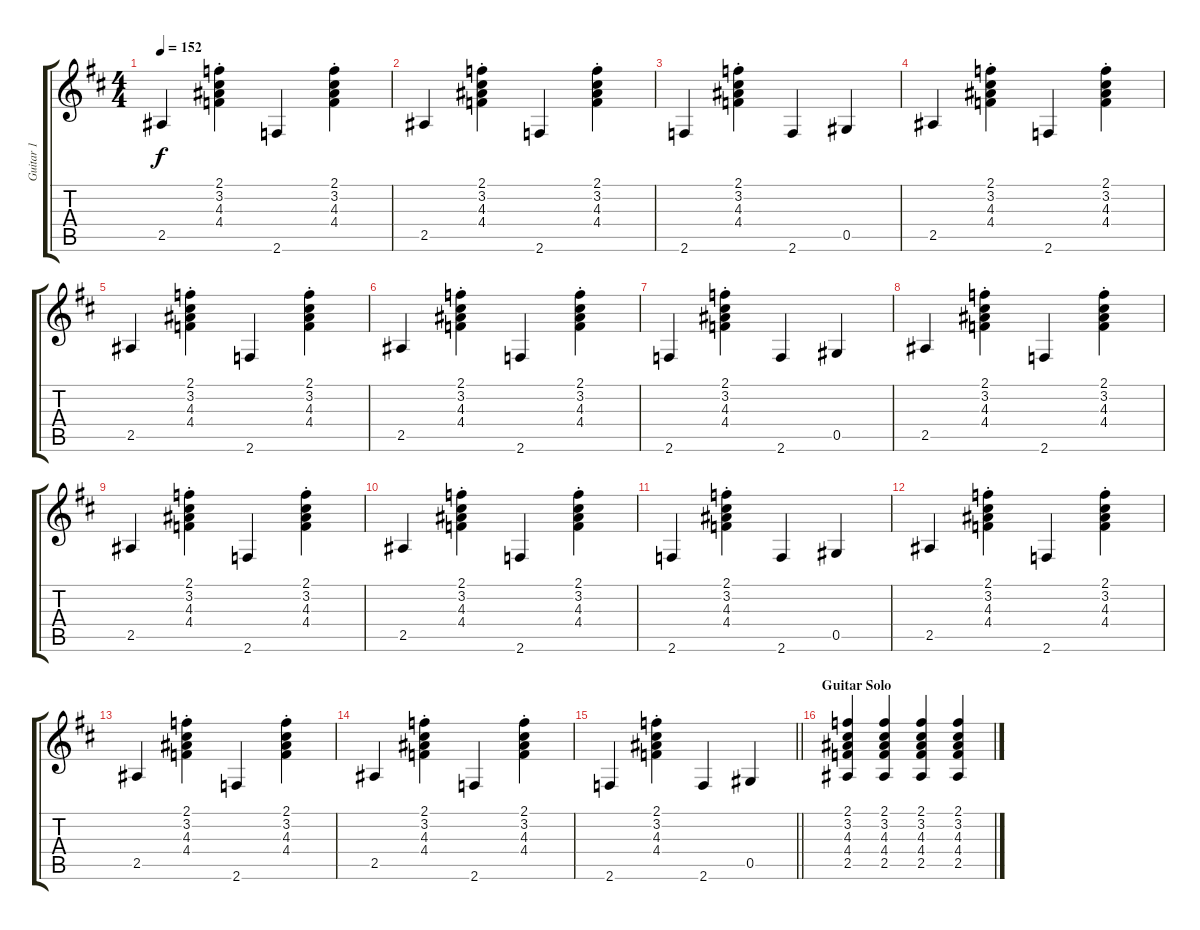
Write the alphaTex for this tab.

\track ("Guitar 1" "Guitar 1") {instrument acousticguitarnylon}
\staff {score tabs}
\tuning (Eb4 Bb3 Gb3 Db3 Ab2 Eb2) {hide}
\ts (4 4)
\tempo 152
\clef g2
\ks d
2.5.4{dy f} (2.1{st} 3.2{st} 4.3{st} 4.4{st}).4 2.6.4 (2.1{st} 3.2{st} 4.3{st} 4.4{st}).4 |
2.5.4 (2.1{st} 3.2{st} 4.3{st} 4.4{st}).4 2.6.4 (2.1{st} 3.2{st} 4.3{st} 4.4{st}).4 |
2.6.4 (2.1{st} 3.2{st} 4.3{st} 4.4{st}).4 2.6.4 0.5.4 |
2.5.4 (2.1{st} 3.2{st} 4.3{st} 4.4{st}).4 2.6.4 (2.1{st} 3.2{st} 4.3{st} 4.4{st}).4 |
2.5.4 (2.1{st} 3.2{st} 4.3{st} 4.4{st}).4 2.6.4 (2.1{st} 3.2{st} 4.3{st} 4.4{st}).4 |
2.5.4 (2.1{st} 3.2{st} 4.3{st} 4.4{st}).4 2.6.4 (2.1{st} 3.2{st} 4.3{st} 4.4{st}).4 |
2.6.4 (2.1{st} 3.2{st} 4.3{st} 4.4{st}).4 2.6.4 0.5.4 |
2.5.4 (2.1{st} 3.2{st} 4.3{st} 4.4{st}).4 2.6.4 (2.1{st} 3.2{st} 4.3{st} 4.4{st}).4 |
2.5.4 (2.1{st} 3.2{st} 4.3{st} 4.4{st}).4 2.6.4 (2.1{st} 3.2{st} 4.3{st} 4.4{st}).4 |
2.5.4 (2.1{st} 3.2{st} 4.3{st} 4.4{st}).4 2.6.4 (2.1{st} 3.2{st} 4.3{st} 4.4{st}).4 |
2.6.4 (2.1{st} 3.2{st} 4.3{st} 4.4{st}).4 2.6.4 0.5.4 |
2.5.4 (2.1{st} 3.2{st} 4.3{st} 4.4{st}).4 2.6.4 (2.1{st} 3.2{st} 4.3{st} 4.4{st}).4 |
2.5.4 (2.1{st} 3.2{st} 4.3{st} 4.4{st}).4 2.6.4 (2.1{st} 3.2{st} 4.3{st} 4.4{st}).4 |
2.5.4 (2.1{st} 3.2{st} 4.3{st} 4.4{st}).4 2.6.4 (2.1{st} 3.2{st} 4.3{st} 4.4{st}).4 |
\barLineRight lightlight
2.6.4 (2.1{st} 3.2{st} 4.3{st} 4.4{st}).4 2.6.4 0.5.4 |
\section ("" "Guitar Solo")
(2.1 3.2 4.3 4.4 2.5).4{volume 7} (2.1 3.2 4.3 4.4 2.5).4 (2.1 3.2 4.3 4.4 2.5).4 (2.1 3.2 4.3 4.4 2.5).4
